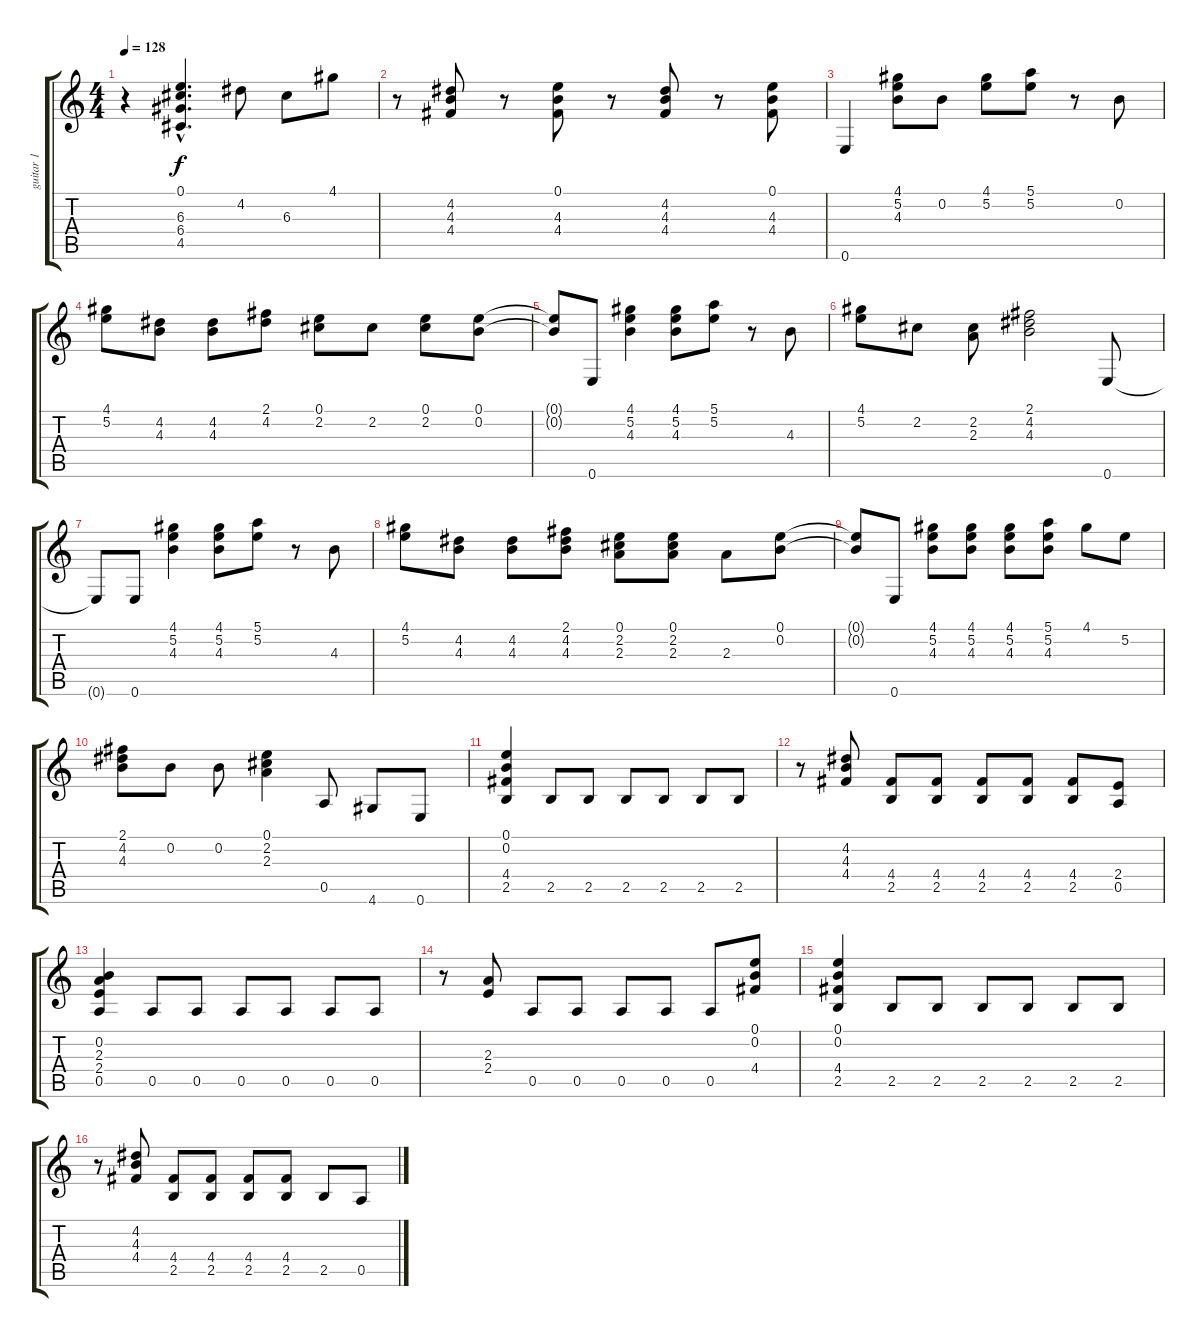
\track ("guitar 1" "guitar 1") {instrument distortionguitar}
\staff {score tabs}
\tuning (E4 B3 G3 D3 A2 E2) {hide}
\ts (4 4)
\tempo 128
\clef g2
\ks c
r.4{dy f} (0.1{hac} 6.3{hac} 6.4{hac} 4.5{hac}).4{d} 4.2.8 6.3.8 4.1.8 |
r.8 (4.2 4.3 4.4).8 r.8 (0.1 4.3 4.4).8 r.8 (4.2 4.3 4.4).8 r.8 (0.1 4.3 4.4).8 |
0.6.4 (4.1 5.2 4.3).8 0.2.8 (4.1 5.2).8 (5.1 5.2).8 r.8 0.2.8 |
(4.1 5.2).8 (4.2 4.3).8 (4.2 4.3).8 (2.1 4.2).8 (0.1 2.2).8 2.2.8 (0.1 2.2).8 (0.1 0.2).8 |
(0.1{t} 0.2{t}).8 0.6.8 (4.1 5.2 4.3).4 (4.1 5.2 4.3).8 (5.1 5.2).8 r.8 4.3.8 |
(4.1 5.2).8 2.2.8 (2.2 2.3).8 (2.1 4.2 4.3).2 0.6.8 |
0.6{t}.8 0.6.8 (4.1 5.2 4.3).4 (4.1 5.2 4.3).8 (5.1 5.2).8 r.8 4.3.8 |
(4.1 5.2).8 (4.2 4.3).8 (4.2 4.3).8 (2.1 4.2 4.3).8 (0.1 2.2 2.3).8 (0.1 2.2 2.3).8 2.3.8 (0.1 0.2).8 |
(0.1{t} 0.2{t}).8 0.6.8 (4.1 5.2 4.3).8 (4.1 5.2 4.3).8 (4.1 5.2 4.3).8 (5.1 5.2 4.3).8 4.1.8 5.2.8 |
(2.1 4.2 4.3).8 0.2.8 0.2.8 (0.1 2.2 2.3).4 0.5.8 4.6.8 0.6.8 |
(0.1 0.2 4.4 2.5).4 2.5.8 2.5.8 2.5.8 2.5.8 2.5.8 2.5.8 |
r.8 (4.2 4.3 4.4).8 (4.4 2.5).8 (4.4 2.5).8 (4.4 2.5).8 (4.4 2.5).8 (4.4 2.5).8 (2.4 0.5).8 |
(0.2 2.3 2.4 0.5).4 0.5.8 0.5.8 0.5.8 0.5.8 0.5.8 0.5.8 |
r.8 (2.3 2.4).8 0.5.8 0.5.8 0.5.8 0.5.8 0.5.8 (0.1 0.2 4.4).8 |
(0.1 0.2 4.4 2.5).4 2.5.8 2.5.8 2.5.8 2.5.8 2.5.8 2.5.8 |
r.8 (4.2 4.3 4.4).8 (4.4 2.5).8 (4.4 2.5).8 (4.4 2.5).8 (4.4 2.5).8 2.5.8 0.5.8
